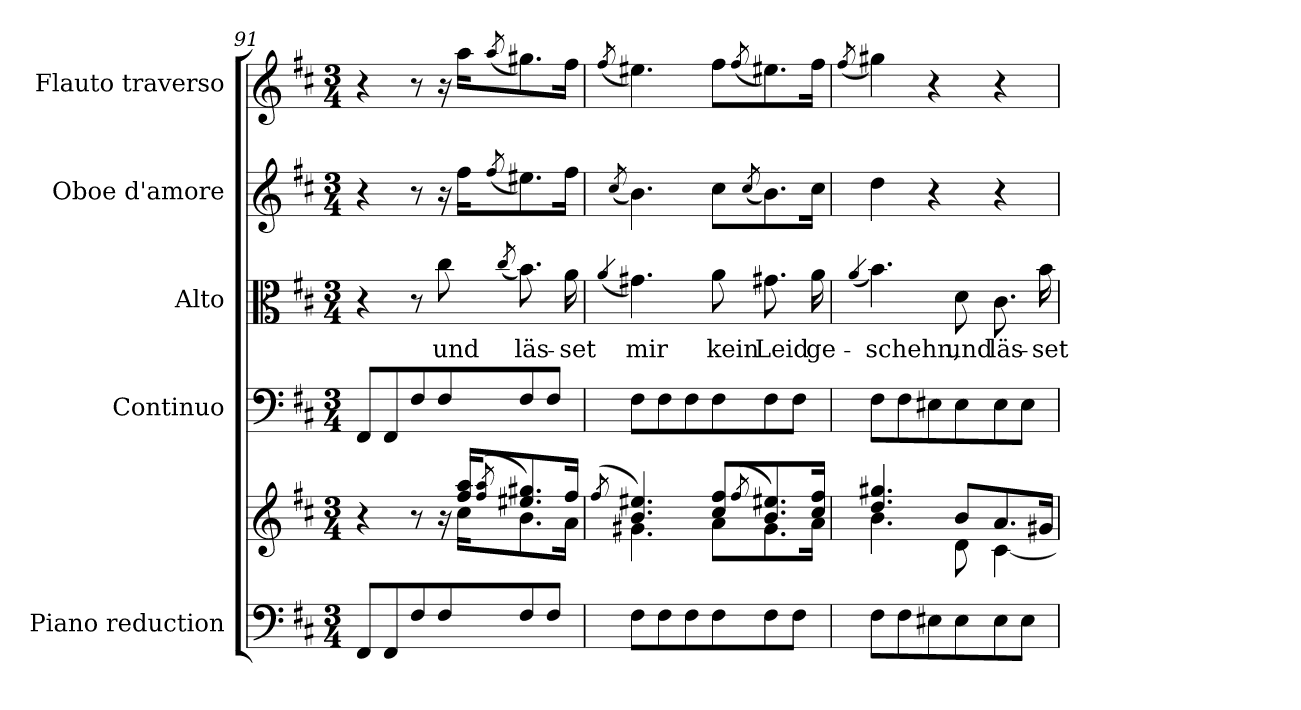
**kern	**kern	**kern	**kern	**text	**kern	**kern
*part5	*part5	*part4	*part3	*part3	*part2	*part1
*staff6	*staff5	*staff4	*staff3	*staff3	*staff2	*staff1
*I"Piano reduction	*	*I"Continuo	*I"Alto	*	*I"Oboe d'amore	*I"Flauto traverso
*I'Pno	*	*	*	*	*I'Ob	*I'Fl
*clefF4	*clefG2	*clefF4	*clefC3	*	*clefG2	*clefG2
*k[f#c#]	*k[f#c#]	*k[f#c#]	*k[f#c#]	*	*k[f#c#]	*k[f#c#]
*M3/4	*M3/4	*M3/4	*M3/4	*	*M3/4	*M3/4
=91	=91	=91	=91	=91	=91	=91
*	*^	*	*	*	*	*
8FF#/L	4r	4ryy	8FF#/L	4r	.	4r	4r
8FF#/	.	.	8FF#/	.	.	.	.
8F#/	8r	8ryy	8F#/	8r	.	8r	8r
!	!	!	!	!	!LO:LY:b	!	!
8F#/	16r	16ryy	8F#/	8cc#\	und	16r	16r
.	16ff#/ 16aa/KL	16cc#\KL	.	.	.	16ff#\KL	16aa\KL
.	(>8qff#/ 8qaa/	.	.	(8qcc#/	.	(8qff#/	(8qaa/
!	!	!	!	!	!LO:LY:b	!	!
8F#/	8.ee#X/ 8.gg#X/)	8.b\	8F#/	8.b\)	läs-	8.ee#X\)	8.gg#X\)
8F#/J	.	.	8F#/J	.	.	.	.
!	!	!	!	!	!LO:LY:b	!	!
.	16ff#/Jk	16a\Jk	.	16a\	-set	16ff#\Jk	16ff#\Jk
=92	=92	=92	=92	=92	=92	=92	=92
.	(>8qff#/	.	.	(4qa/	.	(8qcc#/	(8qff#/
!	!	!	!	!	!LO:LY:b	!	!
8F#\L	4.b/ 4.ee#X/)	4.g#X\	8F#\L	4.g#X\)	mir	4.b\)	4.ee#X\)
8F#\	.	.	8F#\	.	.	.	.
8F#\	.	.	8F#\	.	.	.	.
!	!	!	!	!	!LO:LY:b	!	!
8F#\	8cc#/ 8ff#/L	8a\L	8F#\	8a\	kein	8cc#\L	8ff#\L
.	(>8qff#/	.	.	.	.	(8qcc#/	(8qff#/
!	!	!	!	!	!LO:LY:b	!	!
8F#\	8.b/ 8.ee#X/)	8.g#\	8F#\	8.g#X\	Leid	8.b\)	8.ee#X\)
8F#\J	.	.	8F#\J	.	.	.	.
!	!	!	!	!	!LO:LY:b	!	!
.	16cc#/ 16ff#/Jk	16a\Jk	.	16a\	ge-	16cc#\Jk	16ff#\Jk
=93	=93	=93	=93	=93	=93	=93	=93
.	.	.	.	(4qa/	.	.	(8qff#/
!	!	!	!	!	!LO:LY:b	!	!
8F#\L	4.dd/ 4.gg#X/	4.b\	8F#\L	4.b\)	-schehn,	4dd\	4gg#X\)
8F#\	.	.	8F#\	.	.	.	.
8E#X\	.	.	8E#X\	.	.	4r	4r
!	!	!	!	!	!LO:LY:b	!	!
8E#\	8b/L	8d\	8E#\	8d\	und	.	.
!	!	!	!	!	!LO:LY:b	!	!
8E#\	8.a/	[4c#\	8E#\	8.c#\	läs-	4r	4r
8E#\J	.	.	8E#\J	.	.	.	.
!	!	!	!	!	!LO:LY:b	!	!
.	16g#X/Jk	.	.	16b\	-set	.	.
*	*v	*v	*	*	*	*	*
=	=	=	=	=	=	=
*-	*-	*-	*-	*-	*-	*-
